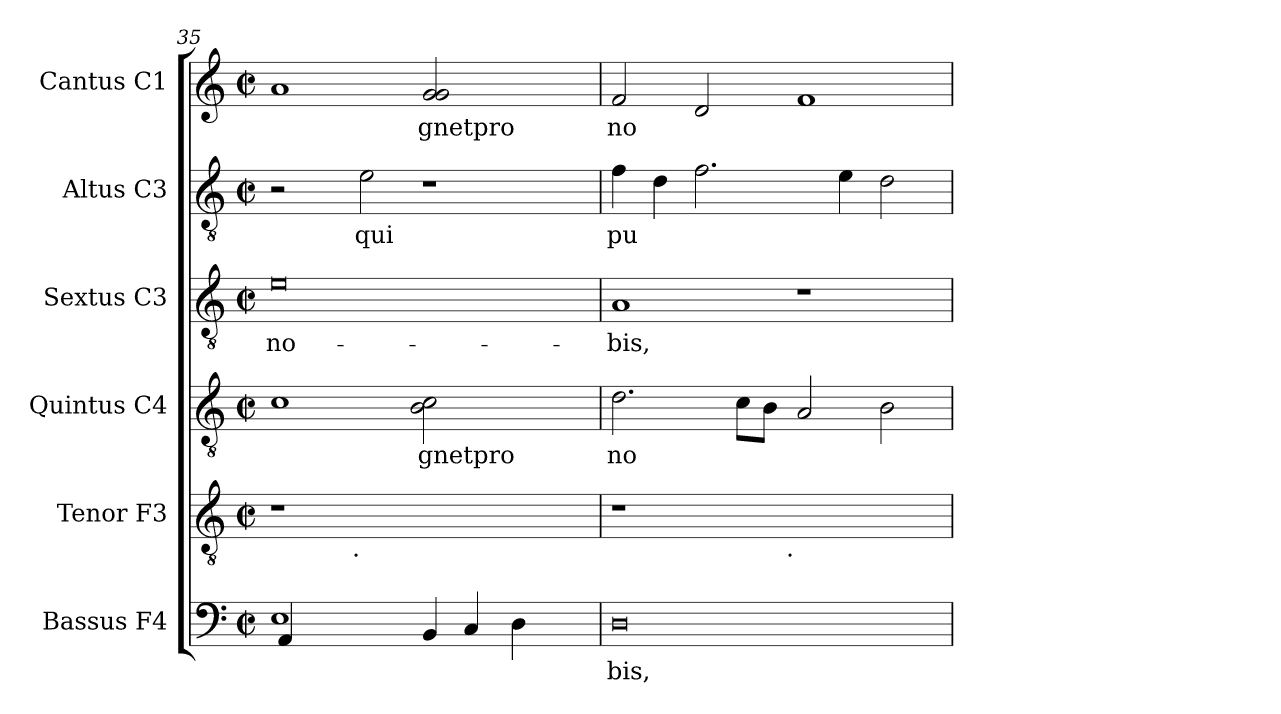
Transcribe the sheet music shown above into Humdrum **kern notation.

**kern	**text	**kern	**kern	**text	**kern	**text	**kern	**text	**kern	**text
*part6	*part6	*part5	*part4	*part4	*part3	*part3	*part2	*part2	*part1	*part1
*staff6	*staff6	*staff5	*staff4	*staff4	*staff3	*staff3	*staff2	*staff2	*staff1	*staff1
*I"Bassus  F4	*	*I"Tenor  F3	*I"Quintus  C4	*	*I"Sextus  C3	*	*I"Altus  C3	*	*I"Cantus  C1	*
*clefF4	*	*clefGv2	*clefGv2	*	*clefGv2	*	*clefGv2	*	*clefG2	*
*k[]	*	*k[]	*k[]	*	*k[]	*	*k[]	*	*k[]	*
*C:	*	*C:	*C:	*	*C:	*	*C:	*	*C:	*
*M2/2	*	*M2/2	*M2/2	*	*M2/2	*	*M2/2	*	*M2/2	*
*met(c|)	*	*met(c|)	*met(c|)	*	*met(c|)	*	*met(c|)	*	*met(c|)	*
=35	=35	=35	=35	=35	=35	=35	=35	=35	=35	=35
*^	*	*	*	*	*	*	*	*	*	*
!	!	!LO:LY:b:cj	!	!	!	!	!LO:LY:b:cj	!	!	!	!
*	*	*	*^	*	*	*	*	*	*	*	*
1E	4AA/	--	1r	4ryy	1c	.	0e	no-	2r	.	1a	.
.	4ryy	.	.	8...ryy	.	.	.	.	.	.	.	.
!	!	!	!	!LO:TX:b:t=.	!	!	!	!	!	!	!	!
.	.	.	.	1ryy	.	.	.	.	.	.	.	.
!	!	!	!	!	!	!	!	!	!	!LO:LY:b:cj	!	!
.	1.ryy	.	.	.	.	.	.	.	2e\	qui	.	.
!	!	!LO:LY:b:cj	!	!	!	!LO:LY:b:cj	!	!	!	!	!	!LO:LY:b:cj
4BB/	.	--	1ryy	.	2c\ 2B\	-gnetpro	.	.	1r	.	2g/ 2g/	gnetpro
!	!	!LO:LY:b:cj	!	!	!	!	!	!	!	!	!	!
4C/	.	--	.	.	.	.	.	.	.	.	.	.
.	.	.	.	2ryy	.	.	.	.	.	.	.	.
!	!	!LO:LY:b:cj	!	!	!	!	!	!	!	!	!	!
4D\	.	--	.	.	2ryy	.	.	.	.	.	2ryy	.
4ryy	.	.	.	.	.	.	.	.	.	.	.	.
.	.	.	.	64ryy	.	.	.	.	.	.	.	.
=36	=36	=36	=36	=36	=36	=36	=36	=36	=36	=36	=36	=36
!	!	!LO:LY:b:cj	!	!	!	!LO:LY:b:cj	!	!LO:LY:b:cj	!	!LO:LY:b:cj	!	!LO:LY:b:cj
*v	*v	*	*	*	*	*	*	*	*	*	*	*
0D	-bis,	1r	2ryy	2.d\	no-	1A	-bis,	4f\	pu-	2f/	no-
!	!	!	!	!	!	!	!	!	!LO:LY:b:cj	!	!
.	.	.	.	.	.	.	.	4d\	--	.	.
!	!	!	!	!	!	!	!	!	!LO:LY:b:cj	!	!LO:LY:b:cj
.	.	.	4...ryy	.	.	.	.	2.f\	--	2d/	--
!	!	!	!	!	!LO:LY:b:cj	!	!	!	!	!	!
.	.	.	.	8c\L	--	.	.	.	.	.	.
!	!	!	!	!	!LO:LY:b:cj	!	!	!	!	!	!
.	.	.	.	8B\J	--	.	.	.	.	.	.
!	!	!	!LO:TX:b:t=.	!	!	!	!	!	!	!	!
.	.	.	1ryy	.	.	.	.	.	.	.	.
!	!	!	!	!	!LO:LY:b:cj	!	!	!	!	!	!LO:LY:b:cj
.	.	1ryy	.	2A/	--	1r	.	.	.	1f	--
!	!	!	!	!	!	!	!	!	!LO:LY:b:cj	!	!
.	.	.	.	.	.	.	.	4e\	--	.	.
!	!	!	!	!	!LO:LY:b:cj	!	!	!	!LO:LY:b:cj	!	!
.	.	.	.	2B\	--	.	.	2d\	--	.	.
.	.	.	32ryy	.	.	.	.	.	.	.	.
*	*	*v	*v	*	*	*	*	*	*	*	*
=	=	=	=	=	=	=	=	=	=	=
*-	*-	*-	*-	*-	*-	*-	*-	*-	*-	*-
